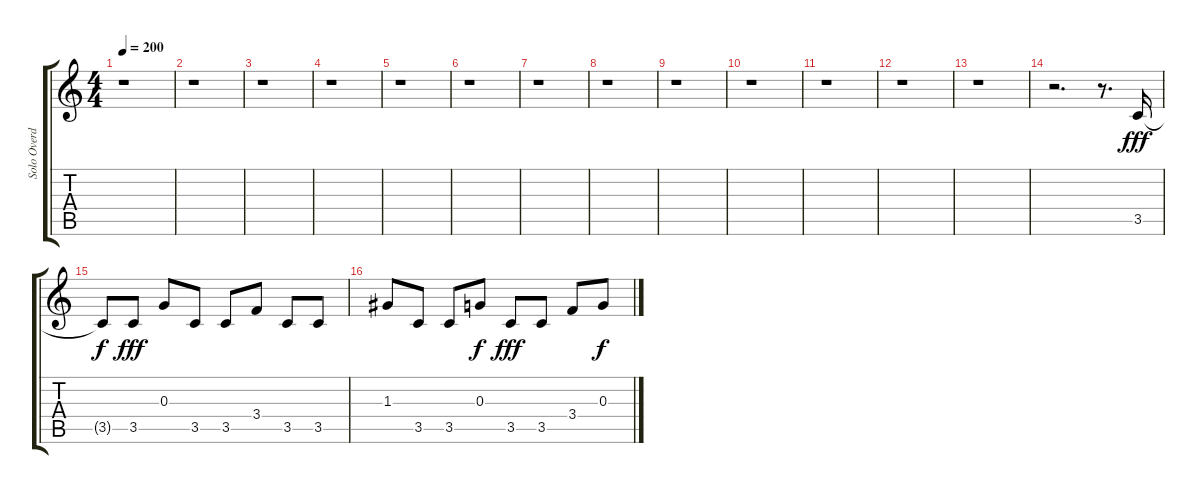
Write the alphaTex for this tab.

\track ("Solo Overdub" "Solo Overd") {instrument distortionguitar}
\staff {score tabs}
\tuning (E4 B3 G3 D3 A2 E2) {hide}
\ts (4 4)
\tempo 200
\clef g2
\ks c
r.1{dy fff} |
r.1 |
r.1 |
r.1 |
r.1 |
r.1 |
r.1 |
r.1 |
r.1 |
r.1 |
r.1 |
r.1 |
r.1 |
r.2{d} r.8{d} 3.5.16 |
3.5{t}.8{dy f} 3.5.8{dy fff} 0.3.8 3.5.8 3.5.8 3.4.8 3.5.8 3.5.8 |
1.3.8 3.5.8 3.5.8 0.3.8{dy f} 3.5.8{dy fff} 3.5.8 3.4.8 0.3.8{dy f}
